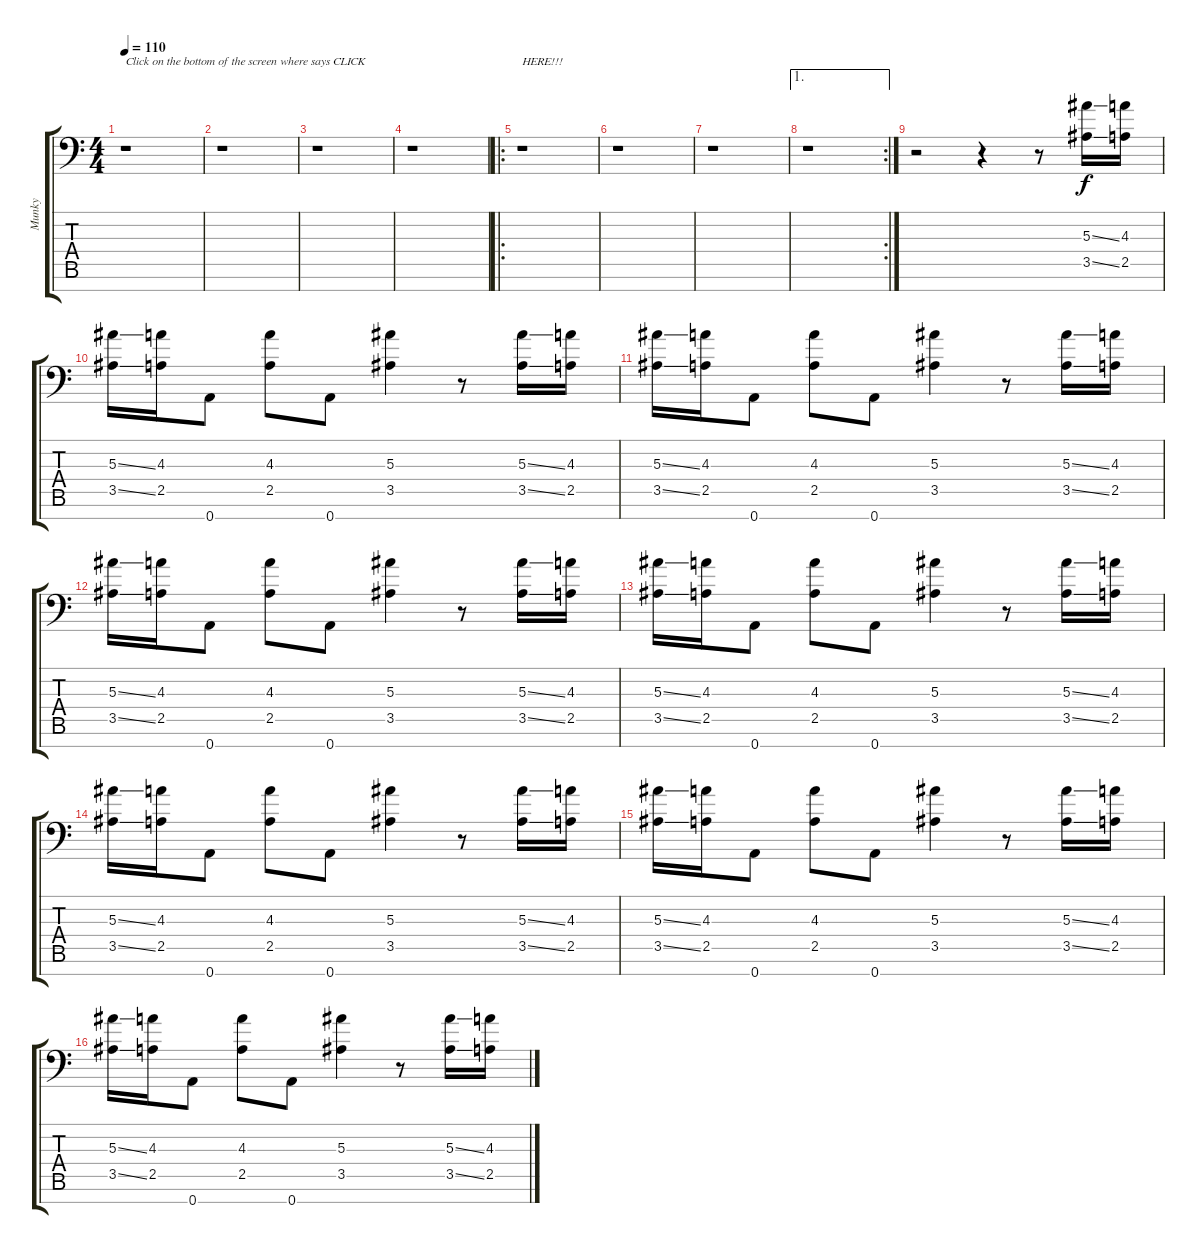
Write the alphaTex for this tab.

\track ("Munky" "Munky") {instrument distortionguitar}
\staff {score tabs}
\tuning (D4 A3 F3 C3 G2 D2 A1) {hide}
\ts (4 4)
\tempo 110
\clef f4
\ks c
r.1{txt "Click on the bottom of the screen where says CLICK" dy f instrument distortionguitar} |
r.1 |
r.1 |
r.1 |
\ro
r.1{txt "HERE!!!"} |
r.1 |
r.1 |
\ae 1
\rc 2
r.1 |
r.2 r.4 r.8 (5.3{ss} 3.5{ss}).16 (4.3 2.5).16 |
(5.3{ss} 3.5{ss}).16 (4.3 2.5).16 0.7.8 (4.3 2.5).8 0.7.8 (5.3 3.5).4 r.8 (5.3{ss} 3.5{ss}).16 (4.3 2.5).16 |
(5.3{ss} 3.5{ss}).16 (4.3 2.5).16 0.7.8 (4.3 2.5).8 0.7.8 (5.3 3.5).4 r.8 (5.3{ss} 3.5{ss}).16 (4.3 2.5).16 |
(5.3{ss} 3.5{ss}).16 (4.3 2.5).16 0.7.8 (4.3 2.5).8 0.7.8 (5.3 3.5).4 r.8 (5.3{ss} 3.5{ss}).16 (4.3 2.5).16 |
(5.3{ss} 3.5{ss}).16 (4.3 2.5).16 0.7.8 (4.3 2.5).8 0.7.8 (5.3 3.5).4 r.8 (5.3{ss} 3.5{ss}).16 (4.3 2.5).16 |
(5.3{ss} 3.5{ss}).16 (4.3 2.5).16 0.7.8 (4.3 2.5).8 0.7.8 (5.3 3.5).4 r.8 (5.3{ss} 3.5{ss}).16 (4.3 2.5).16 |
(5.3{ss} 3.5{ss}).16 (4.3 2.5).16 0.7.8 (4.3 2.5).8 0.7.8 (5.3 3.5).4 r.8 (5.3{ss} 3.5{ss}).16 (4.3 2.5).16 |
(5.3{ss} 3.5{ss}).16 (4.3 2.5).16 0.7.8 (4.3 2.5).8 0.7.8 (5.3 3.5).4 r.8 (5.3{ss} 3.5{ss}).16 (4.3 2.5).16
